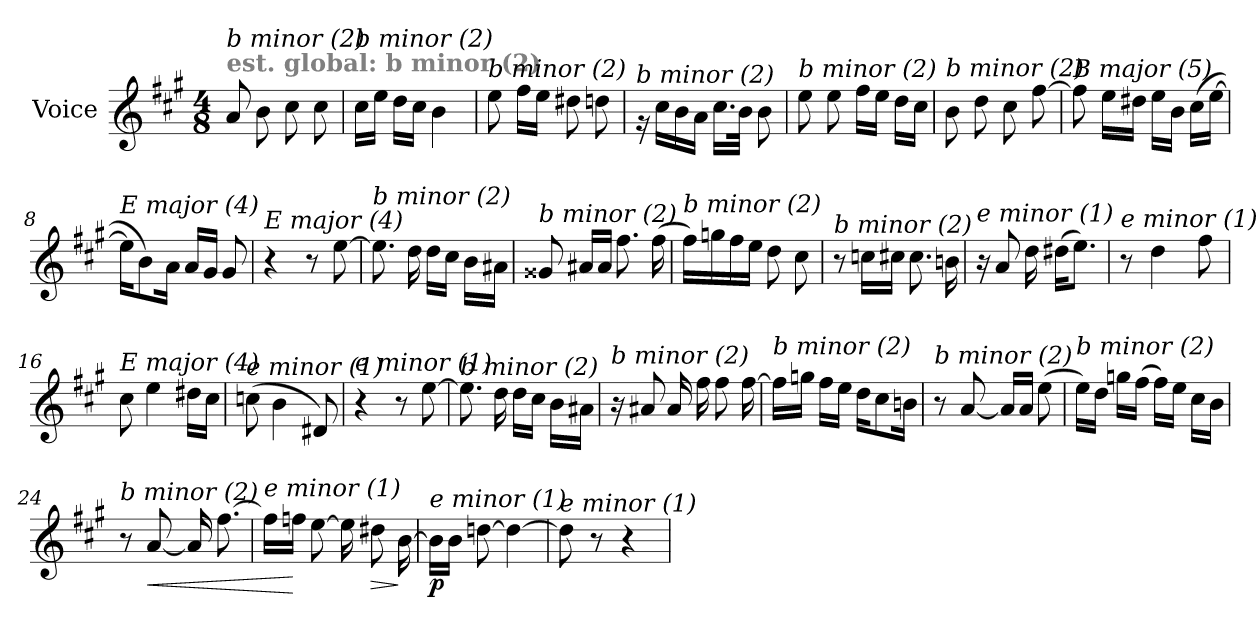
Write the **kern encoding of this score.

**kern	**dynam
*part1	*part1
*staff1	*staff1
*I"Voice	*
*I'V	*
*clefG2	*
*k[f#c#g#]	*
*M4/8	*
=1	=1
!LO:TX:a:B:color=#808080:t=est. global&colon; b minor (2)	!
!LO:TX:i:t=b minor (2)	!
8a/	.
8b\	.
8cc#\	.
8cc#\	.
=2	=2
!LO:TX:i:t=b minor (2)	!
16cc#\LL	.
16ee\JJ	.
16dd\LL	.
16cc#\JJ	.
4b\	.
=3	=3
!LO:TX:i:t=b minor (2)	!
8ee\	.
16ff#\LL	.
16ee\JJ	.
8dd#X\	.
8ddn\	.
=4	=4
!LO:TX:i:t=b minor (2)	!
16rg	.
16cc#\LL	.
16b\	.
16a\JJ	.
16.cc#\LL	.
32b\JJk	.
8b\	.
=5	=5
!LO:TX:i:t=b minor (2)	!
8ee\	.
8ee\	.
16ff#\LL	.
16ee\JJ	.
16dd\LL	.
16cc#\JJ	.
!!LO:LB:g=z
=6	=6
!LO:TX:i:t=b minor (2)	!
8b\	.
8dd\	.
8cc#\	.
[8ff#\	.
=7	=7
!LO:TX:i:t=B major (5)	!
8ff#\]	.
16ee\LL	.
16dd#X\JJ	.
16ee\LL	.
16b\JJ	.
(>16cc#\LL	.
[16ee\JJ	.
=8	=8
!LO:TX:i:t=E major (4)	!
16ee\KL]	.
8b\)	.
16a\Jk	.
16a/LL	.
16g#/JJ	.
8g#/	.
=9	=9
!LO:TX:i:t=E major (4)	!
4r	.
8r	.
[8ee\	.
=10	=10
!LO:TX:i:t=b minor (2)	!
8.ee\]	.
16dd\	.
16dd\LL	.
16cc#\JJ	.
16b\LL	.
16a#Xi\JJ	.
=11	=11
!LO:TX:i:t=b minor (2)	!
8g##Xj/	.
16a#X/LL	.
16a#/JJ	.
8.ff#\	.
(>16ff#\	.
!!LO:LB:g=z
=12	=12
!LO:TX:i:t=b minor (2)	!
16ff#\LL)	.
16ggn\	.
16ff#\	.
16ee\JJ	.
8dd\	.
8cc#\	.
=13	=13
!LO:TX:i:t=b minor (2)	!
8r	.
16ccni\LL	.
16cc#i\JJ	.
8.cc#\	.
16bn\	.
=14	=14
!LO:TX:i:t=e minor (1)	!
16r	.
8a/	.
16dd\	.
(>16dd#X\KL	.
8.ee\J)	.
=15	=15
!LO:TX:i:t=e minor (1)	!
8r	.
4dd\	.
8ff#\	.
=16	=16
!LO:TX:i:t=E major (4)	!
8cc#\	.
4ee\	.
16dd#X\LL	.
16cc#\JJ	.
=17	=17
!LO:TX:i:t=e minor (1)	!
(>8ccn\	.
4b\	.
8d#X/)	.
!!LO:LB:g=z
=18	=18
!LO:TX:i:t=e minor (1)	!
4r	.
8r	.
[8ee\	.
=19	=19
!LO:TX:i:t=b minor (2)	!
8.ee\]	.
16dd\	.
16dd\LL	.
16cc#\JJ	.
16b\LL	.
16a#Xi\JJ	.
=20	=20
!LO:TX:i:t=b minor (2)	!
16r	.
8a#X/	.
16a#/	.
16ff#\	.
8ff#\	.
[16ff#\	.
=21	=21
!LO:TX:i:t=b minor (2)	!
16ff#\LL]	.
16ggn\JJ	.
16ff#\LL	.
16ee\JJ	.
16dd\KL	.
8cc#\	.
16bn\Jk	.
=22	=22
!LO:TX:i:t=b minor (2)	!
8r	.
[8a/	.
16a/LL]	.
16a/JJ	.
(>8ee\	.
!!LO:LB:g=z
=23	=23
!LO:TX:i:t=b minor (2)	!
16ee\LL)	.
16dd\JJ	.
16ggn\LL	.
(>16ff#\JJ	.
16ff#\LL)	.
16ee\JJ	.
16cc#\LL	.
16b\JJ	.
=24	=24
!LO:TX:i:t=b minor (2)	!
8r	.
!	!LO:HP:b
[8a/	<
16a/]	.
[8.ff#\	.
=25	=25
!LO:TX:i:t=e minor (1)	!
16ff#\LL]	.
16ffn\JJ	[
[8ee\	.
16ee\]	.
!	!LO:HP:b
8dd#X\	>
[16b\	]
=26	=26
!LO:TX:i:t=e minor (1)	!
!	!LO:DY:b
16b\LL]	p
16b\JJ	.
[8ddn\	.
4dd\_	.
=27	=27
!LO:TX:i:t=e minor (1)	!
8dd\]	.
8r	.
4r	.
=	=
*-	*-
